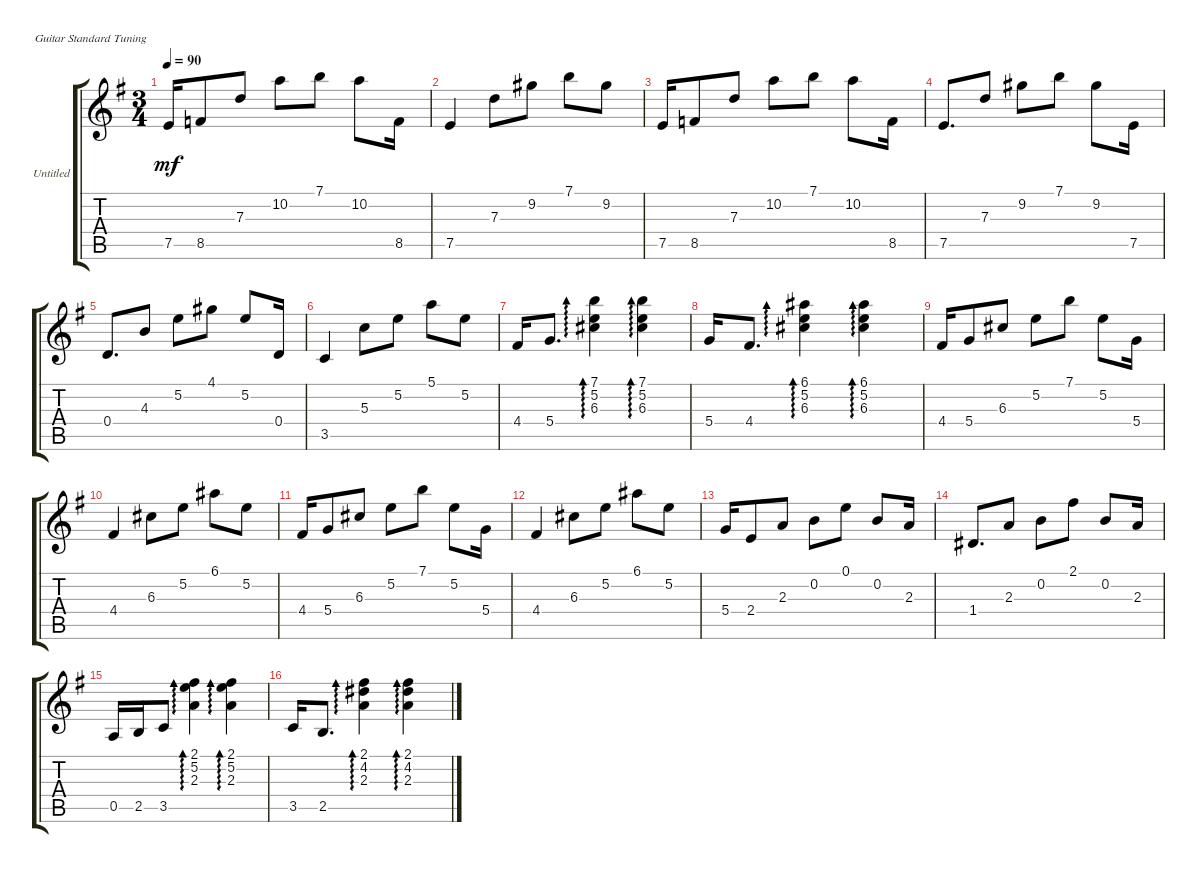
\bracketExtendMode groupsimilarinstruments
\firstSystemTrackNameOrientation horizontal
\otherSystemsTrackNameOrientation horizontal
\track ("Untitled" "Untitled") {instrument acousticguitarnylon}
\staff {score tabs}
\tuning (E4 B3 G3 D3 A2 E2)
\ts (3 4)
\tempo 90
\clef g2
\ks eminor
7.5.16{dy mf} 8.5.8 7.3.8 10.2.8 7.1.8 10.2.8 8.5.16 |
7.5.4 7.3.8 9.2.8 7.1.8 9.2.8 |
7.5.16 8.5.8 7.3.8 10.2.8 7.1.8 10.2.8 8.5.16 |
7.5.8{d} 7.3.8 9.2.8 7.1.8 9.2.8 7.5.16 |
0.4.8{d} 4.3.8 5.2.8 4.1.8 5.2.8 0.4.16 |
3.5.4 5.3.8 5.2.8 5.1.8 5.2.8 |
4.4.16 5.4.8{d} (7.1 5.2 6.3).4{ad 0} (7.1 5.2 6.3).4{ad 0} |
5.4.16 4.4.8{d} (6.1 5.2 6.3).4{ad 0} (6.1 5.2 6.3).4{ad 0} |
4.4.16 5.4.8 6.3.8 5.2.8 7.1.8 5.2.8 5.4.16 |
4.4.4 6.3.8 5.2.8 6.1.8 5.2.8 |
4.4.16 5.4.8 6.3.8 5.2.8 7.1.8 5.2.8 5.4.16 |
4.4.4 6.3.8 5.2.8 6.1.8 5.2.8 |
5.4.16 2.4.8 2.3.8 0.2.8 0.1.8 0.2.8 2.3.16 |
1.4.8{d} 2.3.8 0.2.8 2.1.8 0.2.8 2.3.16 |
0.5.16 2.5.16 3.5.8 (2.1 5.2 2.3).4{ad 0} (2.1 5.2 2.3).4{ad 0} |
3.5.16 2.5.8{d} (2.1 4.2 2.3).4{ad 0} (2.1 4.2 2.3).4{ad 0}
